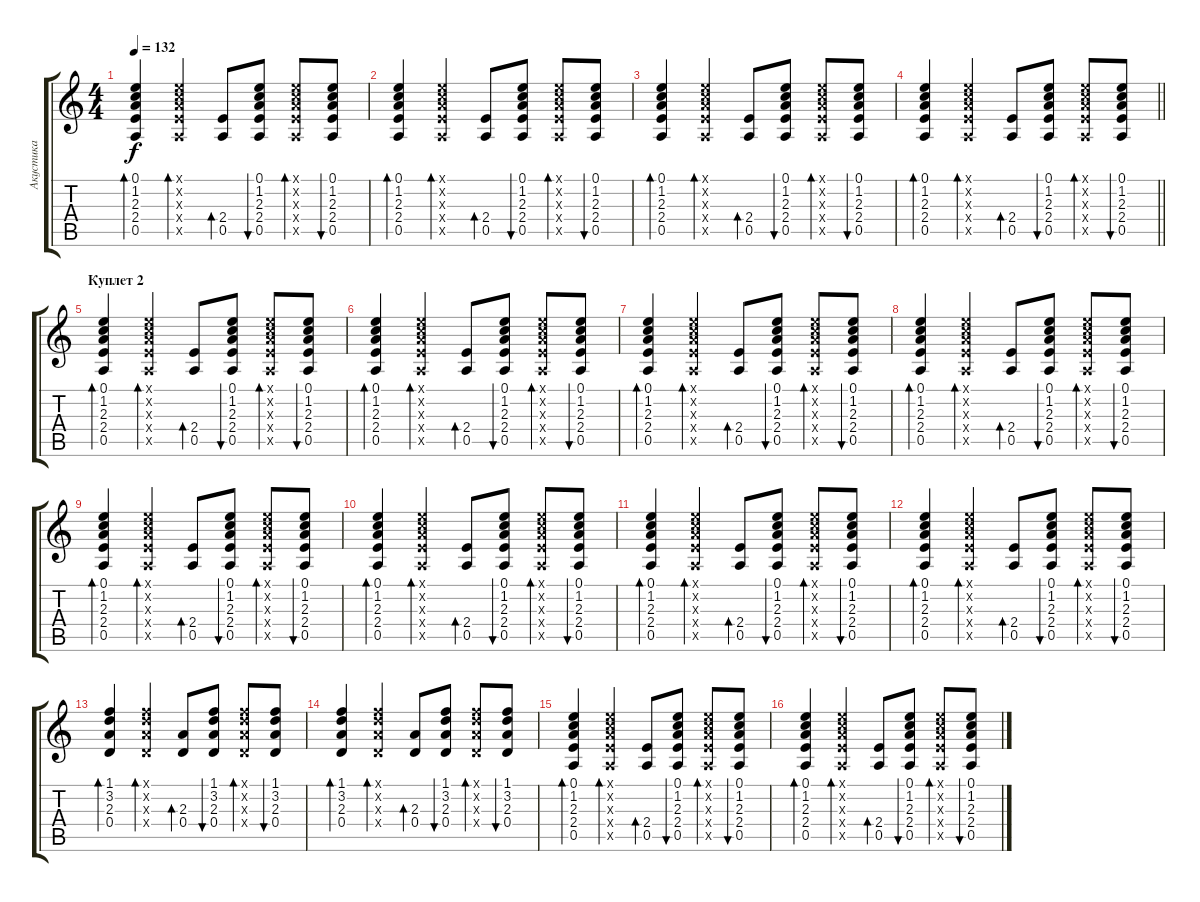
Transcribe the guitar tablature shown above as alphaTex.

\track ("Акустика" "Акустика") {instrument acousticguitarsteel}
\staff {score tabs}
\tuning (E4 B3 G3 D3 A2 E2) {hide}
\ts (4 4)
\tempo 132
\clef g2
\ks c
(0.1 1.2 2.3 2.4 0.5).4{bd 30 dy f} (0.1{x} 1.2{x} 2.3{x} 2.4{x} 0.5{x}).4{bd 30} (2.4 0.5).8{bd 30} (0.1 1.2 2.3 2.4 0.5).8{bu 30} (0.1{x} 1.2{x} 2.3{x} 2.4{x} 0.5{x}).8{bd 30} (0.1 1.2 2.3 2.4 0.5).8{bu 30} |
(0.1 1.2 2.3 2.4 0.5).4{bd 30} (0.1{x} 1.2{x} 2.3{x} 2.4{x} 0.5{x}).4{bd 30} (2.4 0.5).8{bd 30} (0.1 1.2 2.3 2.4 0.5).8{bu 30} (0.1{x} 1.2{x} 2.3{x} 2.4{x} 0.5{x}).8{bd 30} (0.1 1.2 2.3 2.4 0.5).8{bu 30} |
(0.1 1.2 2.3 2.4 0.5).4{bd 30} (0.1{x} 1.2{x} 2.3{x} 2.4{x} 0.5{x}).4{bd 30} (2.4 0.5).8{bd 30} (0.1 1.2 2.3 2.4 0.5).8{bu 30} (0.1{x} 1.2{x} 2.3{x} 2.4{x} 0.5{x}).8{bd 30} (0.1 1.2 2.3 2.4 0.5).8{bu 30} |
\barLineRight lightlight
(0.1 1.2 2.3 2.4 0.5).4{bd 30} (0.1{x} 1.2{x} 2.3{x} 2.4{x} 0.5{x}).4{bd 30} (2.4 0.5).8{bd 30} (0.1 1.2 2.3 2.4 0.5).8{bu 30} (0.1{x} 1.2{x} 2.3{x} 2.4{x} 0.5{x}).8{bd 30} (0.1 1.2 2.3 2.4 0.5).8{bu 30} |
\section ("" "Куплет 2")
(0.1 1.2 2.3 2.4 0.5).4{bd 30} (0.1{x} 1.2{x} 2.3{x} 2.4{x} 0.5{x}).4{bd 30} (2.4 0.5).8{bd 30} (0.1 1.2 2.3 2.4 0.5).8{bu 30} (0.1{x} 1.2{x} 2.3{x} 2.4{x} 0.5{x}).8{bd 30} (0.1 1.2 2.3 2.4 0.5).8{bu 30} |
(0.1 1.2 2.3 2.4 0.5).4{bd 30} (0.1{x} 1.2{x} 2.3{x} 2.4{x} 0.5{x}).4{bd 30} (2.4 0.5).8{bd 30} (0.1 1.2 2.3 2.4 0.5).8{bu 30} (0.1{x} 1.2{x} 2.3{x} 2.4{x} 0.5{x}).8{bd 30} (0.1 1.2 2.3 2.4 0.5).8{bu 30} |
(0.1 1.2 2.3 2.4 0.5).4{bd 30} (0.1{x} 1.2{x} 2.3{x} 2.4{x} 0.5{x}).4{bd 30} (2.4 0.5).8{bd 30} (0.1 1.2 2.3 2.4 0.5).8{bu 30} (0.1{x} 1.2{x} 2.3{x} 2.4{x} 0.5{x}).8{bd 30} (0.1 1.2 2.3 2.4 0.5).8{bu 30} |
(0.1 1.2 2.3 2.4 0.5).4{bd 30} (0.1{x} 1.2{x} 2.3{x} 2.4{x} 0.5{x}).4{bd 30} (2.4 0.5).8{bd 30} (0.1 1.2 2.3 2.4 0.5).8{bu 30} (0.1{x} 1.2{x} 2.3{x} 2.4{x} 0.5{x}).8{bd 30} (0.1 1.2 2.3 2.4 0.5).8{bu 30} |
(0.1 1.2 2.3 2.4 0.5).4{bd 30} (0.1{x} 1.2{x} 2.3{x} 2.4{x} 0.5{x}).4{bd 30} (2.4 0.5).8{bd 30} (0.1 1.2 2.3 2.4 0.5).8{bu 30} (0.1{x} 1.2{x} 2.3{x} 2.4{x} 0.5{x}).8{bd 30} (0.1 1.2 2.3 2.4 0.5).8{bu 30} |
(0.1 1.2 2.3 2.4 0.5).4{bd 30} (0.1{x} 1.2{x} 2.3{x} 2.4{x} 0.5{x}).4{bd 30} (2.4 0.5).8{bd 30} (0.1 1.2 2.3 2.4 0.5).8{bu 30} (0.1{x} 1.2{x} 2.3{x} 2.4{x} 0.5{x}).8{bd 30} (0.1 1.2 2.3 2.4 0.5).8{bu 30} |
(0.1 1.2 2.3 2.4 0.5).4{bd 30} (0.1{x} 1.2{x} 2.3{x} 2.4{x} 0.5{x}).4{bd 30} (2.4 0.5).8{bd 30} (0.1 1.2 2.3 2.4 0.5).8{bu 30} (0.1{x} 1.2{x} 2.3{x} 2.4{x} 0.5{x}).8{bd 30} (0.1 1.2 2.3 2.4 0.5).8{bu 30} |
(0.1 1.2 2.3 2.4 0.5).4{bd 30} (0.1{x} 1.2{x} 2.3{x} 2.4{x} 0.5{x}).4{bd 30} (2.4 0.5).8{bd 30} (0.1 1.2 2.3 2.4 0.5).8{bu 30} (0.1{x} 1.2{x} 2.3{x} 2.4{x} 0.5{x}).8{bd 30} (0.1 1.2 2.3 2.4 0.5).8{bu 30} |
(1.1 3.2 2.3 0.4).4{bd 30} (1.1{x} 3.2{x} 2.3{x} 0.4{x}).4{bd 30} (2.3 0.4).8{bd 30} (1.1 3.2 2.3 0.4).8{bu 30} (1.1{x} 3.2{x} 2.3{x} 0.4{x}).8{bd 30} (1.1 3.2 2.3 0.4).8{bu 30} |
(1.1 3.2 2.3 0.4).4{bd 30} (1.1{x} 3.2{x} 2.3{x} 0.4{x}).4{bd 30} (2.3 0.4).8{bd 30} (1.1 3.2 2.3 0.4).8{bu 30} (1.1{x} 3.2{x} 2.3{x} 0.4{x}).8{bd 30} (1.1 3.2 2.3 0.4).8{bu 30} |
(0.1 1.2 2.3 2.4 0.5).4{bd 30} (0.1{x} 1.2{x} 2.3{x} 2.4{x} 0.5{x}).4{bd 30} (2.4 0.5).8{bd 30} (0.1 1.2 2.3 2.4 0.5).8{bu 30} (0.1{x} 1.2{x} 2.3{x} 2.4{x} 0.5{x}).8{bd 30} (0.1 1.2 2.3 2.4 0.5).8{bu 30} |
(0.1 1.2 2.3 2.4 0.5).4{bd 30} (0.1{x} 1.2{x} 2.3{x} 2.4{x} 0.5{x}).4{bd 30} (2.4 0.5).8{bd 30} (0.1 1.2 2.3 2.4 0.5).8{bu 30} (0.1{x} 1.2{x} 2.3{x} 2.4{x} 0.5{x}).8{bd 30} (0.1 1.2 2.3 2.4 0.5).8{bu 30}
